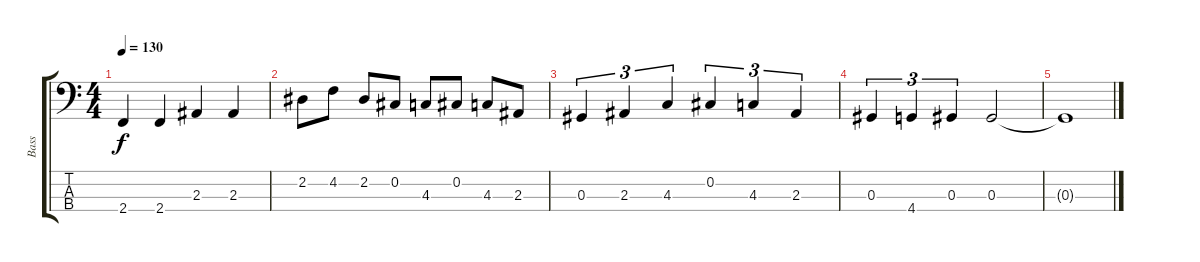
\track ("Bass" "Bass") {instrument electricbasspick}
\staff {score tabs}
\tuning (Gb2 Db2 Ab1 Eb1) {hide}
\ts (4 4)
\tempo 130
\clef f4
\ks c
2.4{t}.4{dy f} 2.4.4 2.3.4 2.3.4 |
2.2.8 4.2.8 2.2.8 0.2.8 4.3.8 0.2.8 4.3.8 2.3.8 |
0.3.4{tu (3 2)} 2.3.4{tu (3 2)} 4.3.4{tu (3 2)} 0.2.4{tu (3 2)} 4.3.4{tu (3 2)} 2.3.4{tu (3 2)} |
0.3.4{tu (3 2)} 4.4.4{tu (3 2)} 0.3.4{tu (3 2)} 0.3.2 |
0.3{t}.1
